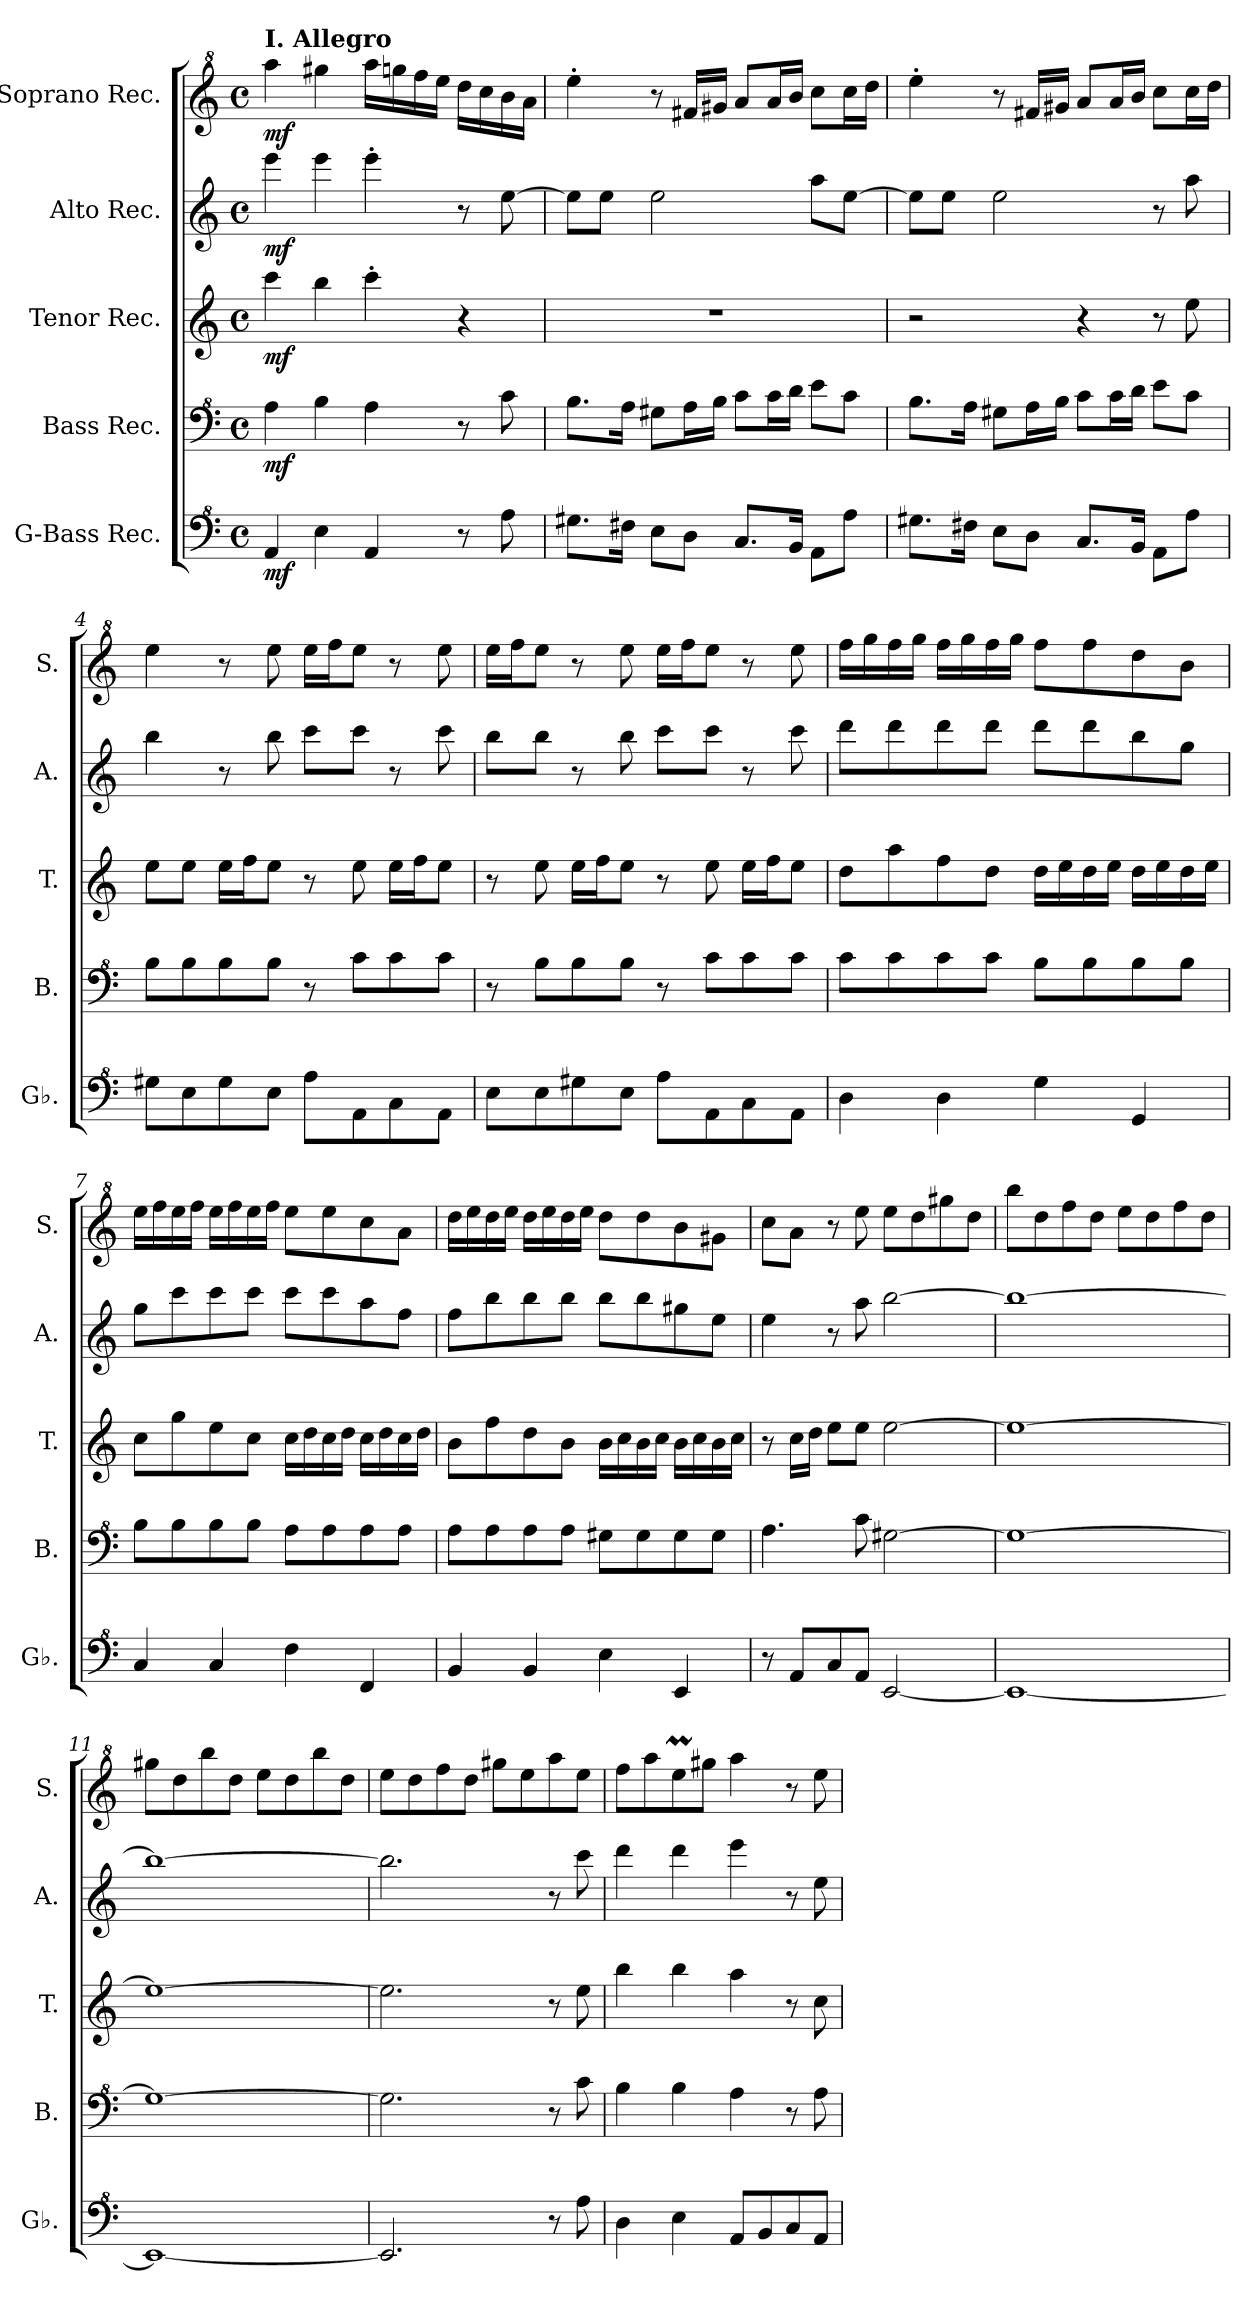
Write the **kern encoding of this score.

**kern	**dynam	**kern	**dynam	**kern	**dynam	**kern	**dynam	**kern	**dynam
*part5	*part5	*part4	*part4	*part3	*part3	*part2	*part2	*part1	*part1
*staff5	*staff5	*staff4	*staff4	*staff3	*staff3	*staff2	*staff2	*staff1	*staff1
*I"G-Bass Rec.	*	*I"Bass Rec.	*	*I"Tenor Rec.	*	*I"Alto Rec.	*	*I"Soprano Rec.	*
*I'Gb.	*	*I'B.	*	*I'T.	*	*I'A.	*	*I'S.	*
*clefF^4	*	*clefF^4	*	*clefG2	*	*clefG2	*	*clefG^2	*
*k[]	*	*k[]	*	*k[]	*	*k[]	*	*k[]	*
*M4/4	*	*M4/4	*	*M4/4	*	*M4/4	*	*M4/4	*
*met(c)	*	*met(c)	*	*met(c)	*	*met(c)	*	*met(c)	*
*MM100	*	*MM100	*	*MM100	*	*MM100	*	*MM100	*
=1	=1	=1	=1	=1	=1	=1	=1	=1	=1
!	!	!	!	!	!	!	!	!LO:TX:a:B:t=I. Allegro	!
!	!LO:DY:b	!	!LO:DY:b	!	!LO:DY:b	!	!LO:DY:b	!	!LO:DY:b
4A/	mf	4a\	mf	4ccc\	mf	4eee\	mf	4aaa\	mf
4e\	.	4b\	.	4bb\	.	4eee\	.	4ggg#X\	.
4A/	.	4a\	.	4ccc'\	.	4eee'\	.	16aaa\LL	.
.	.	.	.	.	.	.	.	16gggn\	.
.	.	.	.	.	.	.	.	16fff\	.
.	.	.	.	.	.	.	.	16eee\JJ	.
8r	.	8r	.	4r	.	8r	.	16ddd\LL	.
.	.	.	.	.	.	.	.	16ccc\	.
8a\	.	8cc\	.	.	.	[8ee\	.	16bb\	.
.	.	.	.	.	.	.	.	16aa\JJ	.
=2	=2	=2	=2	=2	=2	=2	=2	=2	=2
8.g#X\L	.	8.b\L	.	1r	.	8ee\L]	.	4eee'\	.
.	.	.	.	.	.	8ee\J	.	.	.
16f#X\Jk	.	16a\Jk	.	.	.	.	.	.	.
8e\L	.	8g#X\L	.	.	.	2ee\	.	8r	.
8d\J	.	16a\L	.	.	.	.	.	16ff#X/LL	.
.	.	16b\JJ	.	.	.	.	.	16gg#X/JJ	.
8.c/L	.	8cc\L	.	.	.	.	.	8aa/L	.
.	.	16cc\L	.	.	.	.	.	16aa/L	.
16B/Jk	.	16dd\JJ	.	.	.	.	.	16bb/JJ	.
8A\L	.	8ee\L	.	.	.	8aa\L	.	8ccc\L	.
8a\J	.	8cc\J	.	.	.	[8ee\J	.	16ccc\L	.
.	.	.	.	.	.	.	.	16ddd\JJ	.
=3	=3	=3	=3	=3	=3	=3	=3	=3	=3
8.g#X\L	.	8.b\L	.	2r	.	8ee\L]	.	4eee'\	.
.	.	.	.	.	.	8ee\J	.	.	.
16f#X\Jk	.	16a\Jk	.	.	.	.	.	.	.
8e\L	.	8g#X\L	.	.	.	2ee\	.	8r	.
8d\J	.	16a\L	.	.	.	.	.	16ff#X/LL	.
.	.	16b\JJ	.	.	.	.	.	16gg#X/JJ	.
8.c/L	.	8cc\L	.	4r	.	.	.	8aa/L	.
.	.	16cc\L	.	.	.	.	.	16aa/L	.
16B/Jk	.	16dd\JJ	.	.	.	.	.	16bb/JJ	.
8A\L	.	8ee\L	.	8r	.	8r	.	8ccc\L	.
8a\J	.	8cc\J	.	8ee\	.	8aa\	.	16ccc\L	.
.	.	.	.	.	.	.	.	16ddd\JJ	.
=4	=4	=4	=4	=4	=4	=4	=4	=4	=4
8g#X\L	.	8b\L	.	8ee\L	.	4bb\	.	4eee\	.
8e\	.	8b\	.	8ee\J	.	.	.	.	.
8g#\	.	8b\	.	16ee\LL	.	8r	.	8r	.
.	.	.	.	16ff\J	.	.	.	.	.
8e\J	.	8b\J	.	8ee\J	.	8bb\	.	8eee\	.
8a\L	.	8r	.	8r	.	8ccc\L	.	16eee\LL	.
.	.	.	.	.	.	.	.	16fff\J	.
8A\	.	8cc\L	.	8ee\	.	8ccc\J	.	8eee\J	.
8c\	.	8cc\	.	16ee\LL	.	8r	.	8r	.
.	.	.	.	16ff\J	.	.	.	.	.
8A\J	.	8cc\J	.	8ee\J	.	8ccc\	.	8eee\	.
!!LO:LB:g=z
=5	=5	=5	=5	=5	=5	=5	=5	=5	=5
8e\L	.	8r	.	8r	.	8bb\L	.	16eee\LL	.
.	.	.	.	.	.	.	.	16fff\J	.
8e\	.	8b\L	.	8ee\	.	8bb\J	.	8eee\J	.
8g#X\	.	8b\	.	16ee\LL	.	8r	.	8r	.
.	.	.	.	16ff\J	.	.	.	.	.
8e\J	.	8b\J	.	8ee\J	.	8bb\	.	8eee\	.
8a\L	.	8r	.	8r	.	8ccc\L	.	16eee\LL	.
.	.	.	.	.	.	.	.	16fff\J	.
8A\	.	8cc\L	.	8ee\	.	8ccc\J	.	8eee\J	.
8c\	.	8cc\	.	16ee\LL	.	8r	.	8r	.
.	.	.	.	16ff\J	.	.	.	.	.
8A\J	.	8cc\J	.	8ee\J	.	8ccc\	.	8eee\	.
=6	=6	=6	=6	=6	=6	=6	=6	=6	=6
4d\	.	8cc\L	.	8dd\L	.	8ddd\L	.	16fff\LL	.
.	.	.	.	.	.	.	.	16ggg\	.
.	.	8cc\	.	8aa\	.	8ddd\	.	16fff\	.
.	.	.	.	.	.	.	.	16ggg\JJ	.
4d\	.	8cc\	.	8ff\	.	8ddd\	.	16fff\LL	.
.	.	.	.	.	.	.	.	16ggg\	.
.	.	8cc\J	.	8dd\J	.	8ddd\J	.	16fff\	.
.	.	.	.	.	.	.	.	16ggg\JJ	.
4g\	.	8b\L	.	16dd\LL	.	8ddd\L	.	8fff\L	.
.	.	.	.	16ee\	.	.	.	.	.
.	.	8b\	.	16dd\	.	8ddd\	.	8fff\	.
.	.	.	.	16ee\JJ	.	.	.	.	.
4G/	.	8b\	.	16dd\LL	.	8bb\	.	8ddd\	.
.	.	.	.	16ee\	.	.	.	.	.
.	.	8b\J	.	16dd\	.	8gg\J	.	8bb\J	.
.	.	.	.	16ee\JJ	.	.	.	.	.
=7	=7	=7	=7	=7	=7	=7	=7	=7	=7
4c/	.	8b\L	.	8cc\L	.	8gg\L	.	16eee\LL	.
.	.	.	.	.	.	.	.	16fff\	.
.	.	8b\	.	8gg\	.	8ccc\	.	16eee\	.
.	.	.	.	.	.	.	.	16fff\JJ	.
4c/	.	8b\	.	8ee\	.	8ccc\	.	16eee\LL	.
.	.	.	.	.	.	.	.	16fff\	.
.	.	8b\J	.	8cc\J	.	8ccc\J	.	16eee\	.
.	.	.	.	.	.	.	.	16fff\JJ	.
4f\	.	8a\L	.	16cc\LL	.	8ccc\L	.	8eee\L	.
.	.	.	.	16dd\	.	.	.	.	.
.	.	8a\	.	16cc\	.	8ccc\	.	8eee\	.
.	.	.	.	16dd\JJ	.	.	.	.	.
4F/	.	8a\	.	16cc\LL	.	8aa\	.	8ccc\	.
.	.	.	.	16dd\	.	.	.	.	.
.	.	8a\J	.	16cc\	.	8ff\J	.	8aa\J	.
.	.	.	.	16dd\JJ	.	.	.	.	.
=8	=8	=8	=8	=8	=8	=8	=8	=8	=8
4B/	.	8a\L	.	8b\L	.	8ff\L	.	16ddd\LL	.
.	.	.	.	.	.	.	.	16eee\	.
.	.	8a\	.	8ff\	.	8bb\	.	16ddd\	.
.	.	.	.	.	.	.	.	16eee\JJ	.
4B/	.	8a\	.	8dd\	.	8bb\	.	16ddd\LL	.
.	.	.	.	.	.	.	.	16eee\	.
.	.	8a\J	.	8b\J	.	8bb\J	.	16ddd\	.
.	.	.	.	.	.	.	.	16eee\JJ	.
4e\	.	8g#X\L	.	16b\LL	.	8bb\L	.	8ddd\L	.
.	.	.	.	16cc\	.	.	.	.	.
.	.	8g#\	.	16b\	.	8bb\	.	8ddd\	.
.	.	.	.	16cc\JJ	.	.	.	.	.
4E/	.	8g#\	.	16b\LL	.	8gg#X\	.	8bb\	.
.	.	.	.	16cc\	.	.	.	.	.
.	.	8g#\J	.	16b\	.	8ee\J	.	8gg#X\J	.
.	.	.	.	16cc\JJ	.	.	.	.	.
=9	=9	=9	=9	=9	=9	=9	=9	=9	=9
8r	.	4.a\	.	8r	.	4ee\	.	8ccc\L	.
8A/L	.	.	.	16cc\LL	.	.	.	8aa\J	.
.	.	.	.	16dd\JJ	.	.	.	.	.
8c/	.	.	.	8ee\L	.	8r	.	8r	.
8A/J	.	8cc\	.	8ee\J	.	8aa\	.	8eee\	.
[2E/	.	[2g#X\	.	[2ee\	.	[2bb\	.	8eee\L	.
.	.	.	.	.	.	.	.	8ddd\	.
.	.	.	.	.	.	.	.	8ggg#X\	.
.	.	.	.	.	.	.	.	8ddd\J	.
!!LO:LB:g=z
=10	=10	=10	=10	=10	=10	=10	=10	=10	=10
1E_	.	1g#_	.	1ee_	.	1bb_	.	8bbb\L	.
.	.	.	.	.	.	.	.	8ddd\	.
.	.	.	.	.	.	.	.	8fff\	.
.	.	.	.	.	.	.	.	8ddd\J	.
.	.	.	.	.	.	.	.	8eee\L	.
.	.	.	.	.	.	.	.	8ddd\	.
.	.	.	.	.	.	.	.	8fff\	.
.	.	.	.	.	.	.	.	8ddd\J	.
=11	=11	=11	=11	=11	=11	=11	=11	=11	=11
1E_	.	1g#_	.	1ee_	.	1bb_	.	8ggg#X\L	.
.	.	.	.	.	.	.	.	8ddd\	.
.	.	.	.	.	.	.	.	8bbb\	.
.	.	.	.	.	.	.	.	8ddd\J	.
.	.	.	.	.	.	.	.	8eee\L	.
.	.	.	.	.	.	.	.	8ddd\	.
.	.	.	.	.	.	.	.	8bbb\	.
.	.	.	.	.	.	.	.	8ddd\J	.
=12	=12	=12	=12	=12	=12	=12	=12	=12	=12
2.E/]	.	2.g#\]	.	2.ee\]	.	2.bb\]	.	8eee\L	.
.	.	.	.	.	.	.	.	8ddd\	.
.	.	.	.	.	.	.	.	8fff\	.
.	.	.	.	.	.	.	.	8ddd\J	.
.	.	.	.	.	.	.	.	8ggg#X\L	.
.	.	.	.	.	.	.	.	8eee\	.
8r	.	8r	.	8r	.	8r	.	8aaa\	.
8a\	.	8cc\	.	8ee\	.	8ccc\	.	8eee\J	.
=13	=13	=13	=13	=13	=13	=13	=13	=13	=13
4d\	.	4b\	.	4bb\	.	4ddd\	.	8fff\L	.
.	.	.	.	.	.	.	.	8aaa\	.
4e\	.	4b\	.	4bb\	.	4ddd\	.	8eeem\	.
.	.	.	.	.	.	.	.	8ggg#X\J	.
8A/L	.	4a\	.	4aa\	.	4eee\	.	4aaa\	.
8B/	.	.	.	.	.	.	.	.	.
8c/	.	8r	.	8r	.	8r	.	8r	.
8A/J	.	8a\	.	8cc\	.	8ee\	.	8eee\	.
=	=	=	=	=	=	=	=	=	=
*-	*-	*-	*-	*-	*-	*-	*-	*-	*-
